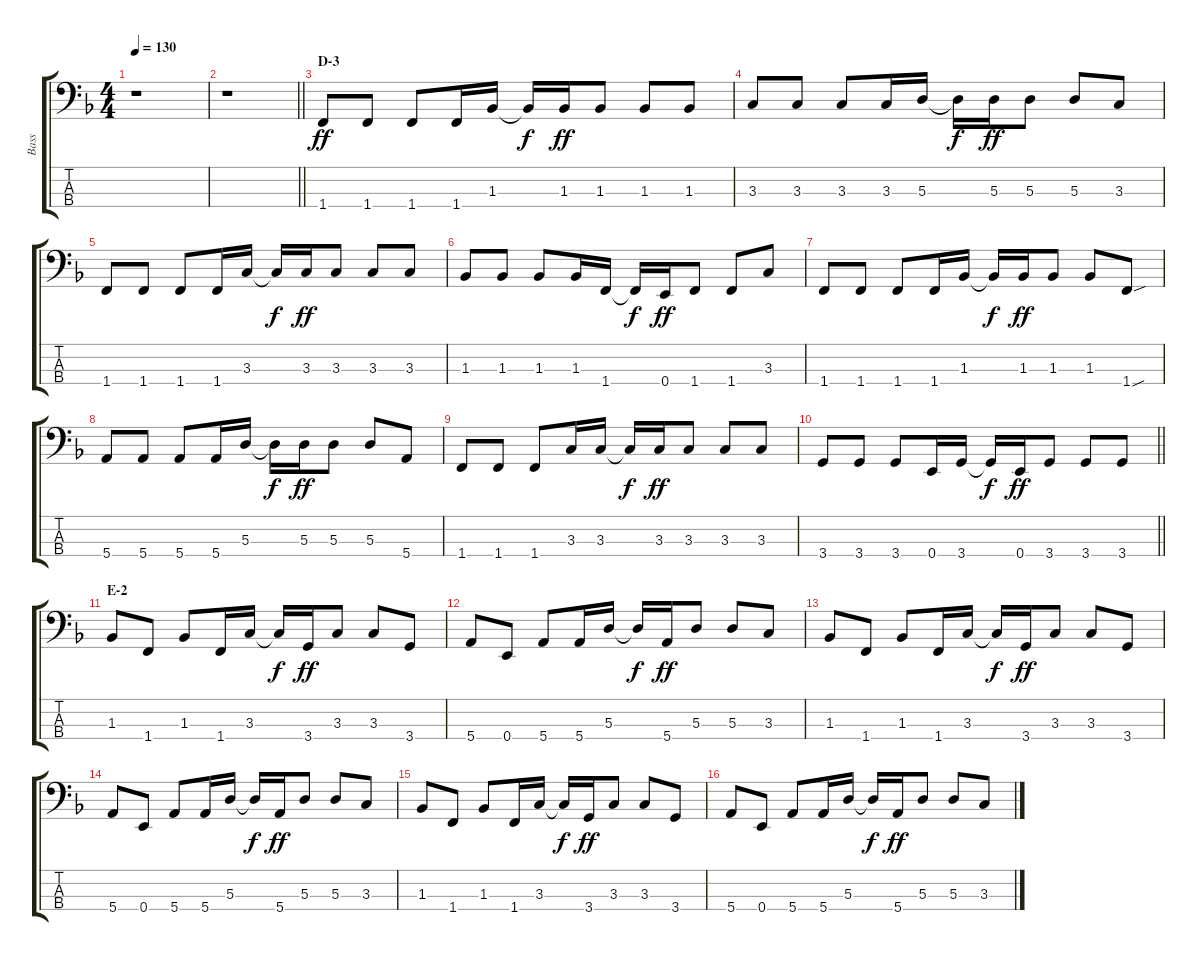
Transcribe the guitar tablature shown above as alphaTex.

\track ("Bass" "Bass") {instrument electricbasspick}
\staff {score tabs}
\tuning (G2 D2 A1 E1) {hide}
\ts (4 4)
\tempo 130
\clef f4
\ks f
r.1{dy ff} |
\barLineRight lightlight
r.1 |
\section ("" "D-3")
1.4.8 1.4.8 1.4.8 1.4.16 1.3.16 1.3{t}.16{dy f} 1.3.16{dy ff} 1.3.8 1.3.8 1.3.8 |
3.3.8 3.3.8 3.3.8 3.3.16 5.3.16 5.3{t}.16{dy f} 5.3.16{dy ff} 5.3.8 5.3.8 3.3.8 |
1.4.8 1.4.8 1.4.8 1.4.16 3.3.16 3.3{t}.16{dy f} 3.3.16{dy ff} 3.3.8 3.3.8 3.3.8 |
1.3.8 1.3.8 1.3.8 1.3.16 1.4.16 1.4{t}.16{dy f} 0.4.16{dy ff} 1.4.8 1.4.8 3.3.8 |
1.4.8 1.4.8 1.4.8 1.4.16 1.3.16 1.3{t}.16{dy f} 1.3.16{dy ff} 1.3.8 1.3.8 1.4{sou}.8 |
5.4.8 5.4.8 5.4.8 5.4.16 5.3.16 5.3{t}.16{dy f} 5.3.16{dy ff} 5.3.8 5.3.8 5.4.8 |
1.4.8 1.4.8 1.4.8 3.3.16 3.3.16 3.3{t}.16{dy f} 3.3.16{dy ff} 3.3.8 3.3.8 3.3.8 |
\barLineRight lightlight
3.4.8 3.4.8 3.4.8 0.4.16 3.4.16 3.4{t}.16{dy f} 0.4.16{dy ff} 3.4.8 3.4.8 3.4.8 |
\section ("" "E-2")
1.3.8 1.4.8 1.3.8 1.4.16 3.3.16 3.3{t}.16{dy f} 3.4.16{dy ff} 3.3.8 3.3.8 3.4.8 |
5.4.8 0.4.8 5.4.8 5.4.16 5.3.16 5.3{t}.16{dy f} 5.4.16{dy ff} 5.3.8 5.3.8 3.3.8 |
1.3.8 1.4.8 1.3.8 1.4.16 3.3.16 3.3{t}.16{dy f} 3.4.16{dy ff} 3.3.8 3.3.8 3.4.8 |
5.4.8 0.4.8 5.4.8 5.4.16 5.3.16 5.3{t}.16{dy f} 5.4.16{dy ff} 5.3.8 5.3.8 3.3.8 |
1.3.8 1.4.8 1.3.8 1.4.16 3.3.16 3.3{t}.16{dy f} 3.4.16{dy ff} 3.3.8 3.3.8 3.4.8 |
5.4.8 0.4.8 5.4.8 5.4.16 5.3.16 5.3{t}.16{dy f} 5.4.16{dy ff} 5.3.8 5.3.8 3.3.8
